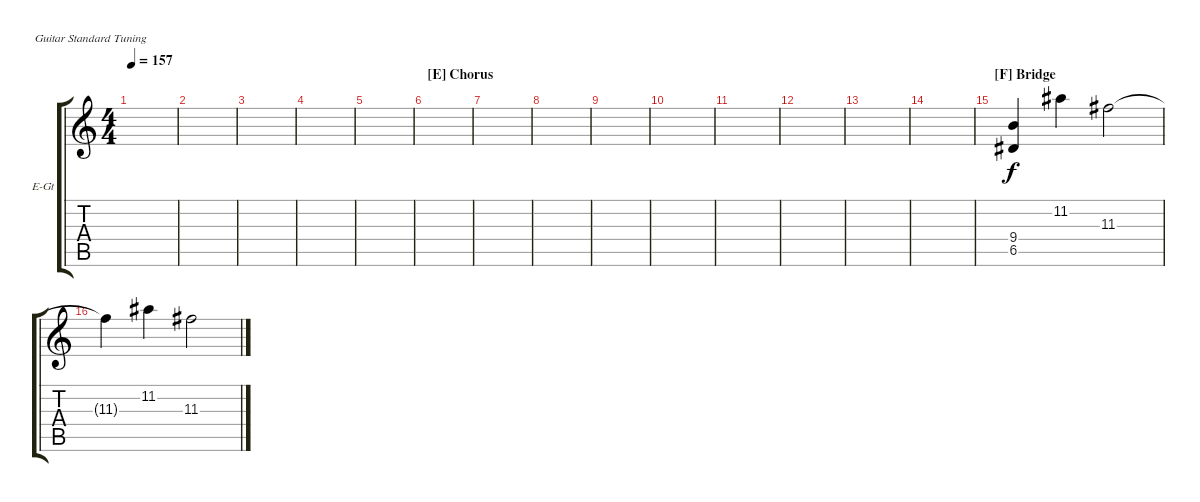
\defaultSystemsLayout 4
\bracketExtendMode groupsimilarinstruments
\firstSystemTrackNameOrientation horizontal
\otherSystemsTrackNameOrientation horizontal
\track ("Electric Guitar" "E-Gt") {instrument electricguitarclean}
\staff {score tabs}
\tuning (E4 B3 G3 D3 A2 E2)
\ts (4 4)
\tempo 157
\clef g2
\ks c
|
|
|
|
|
\section ("E" "Chorus")
|
|
|
|
|
|
|
|
|
\section ("F" "Bridge")
(9.4 6.5).4 11.2.4 11.3.2 |
11.3{t}.4 11.2.4 11.3.2
